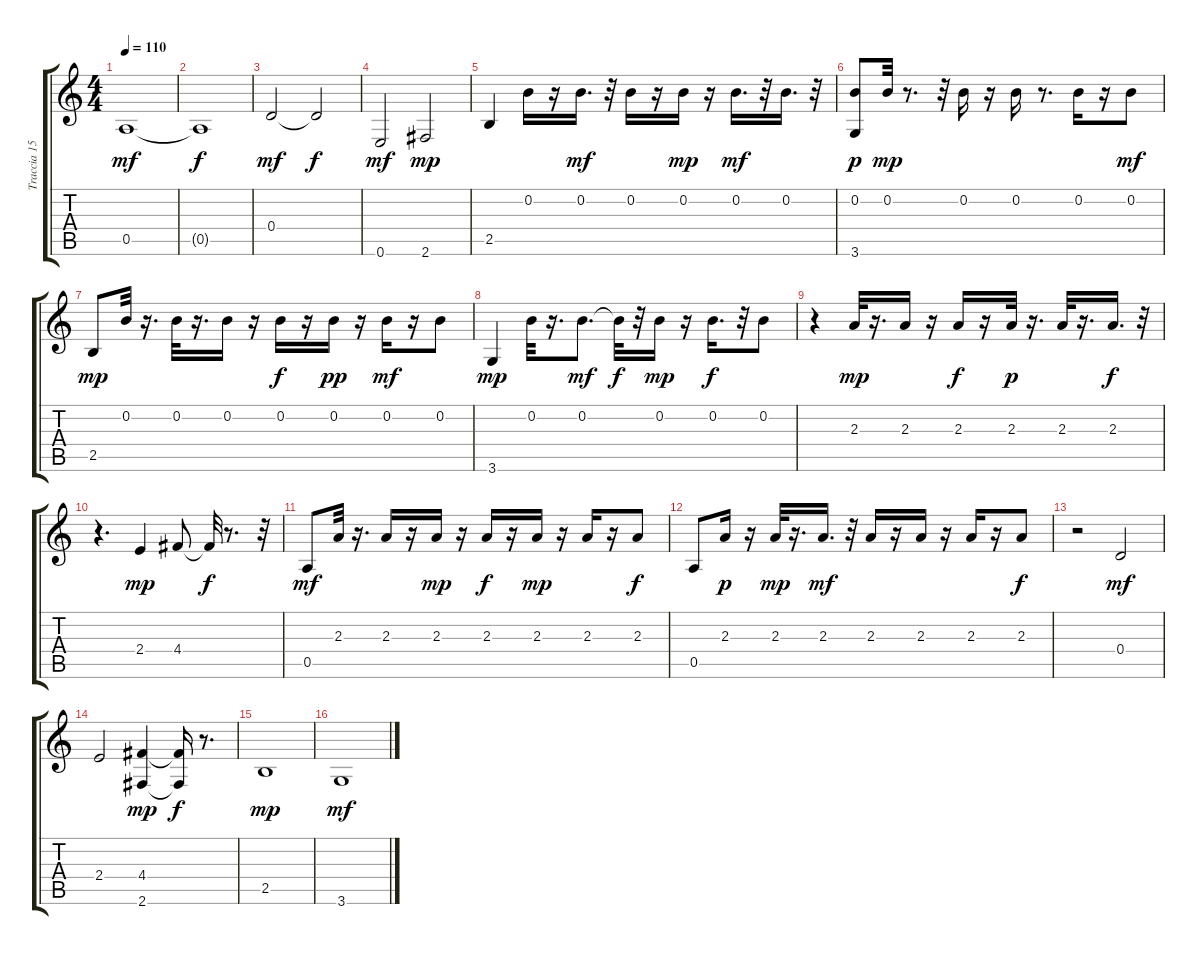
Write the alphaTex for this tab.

\track ("Traccia 15" "Traccia 15") {instrument distortionguitar}
\staff {score tabs}
\tuning (E4 B3 G3 D3 A2 E2) {hide}
\ts (4 4)
\tempo 110
\clef g2
\ks c
0.5.1{dy mf} |
0.5{t}.1{dy f} |
0.4.2{dy mf} 0.4{t}.2{dy f} |
0.6.2{dy mf} 2.6.2{dy mp} |
2.5.4 0.2.16 r.16 0.2.16{d dy mf} r.32 0.2.16 r.16 0.2.16{dy mp} r.16 0.2.16{d dy mf} r.32 0.2.16{d} r.32 |
(0.2 3.6).8{dy p} 0.2.32{dy mp} r.8{d} r.32 0.2.16 r.16 0.2.16 r.8{d} 0.2.16 r.16 0.2.8{dy mf} |
2.5.8{dy mp} 0.2.32 r.16{d} 0.2.32 r.16{d} 0.2.16 r.16 0.2.16{dy f} r.16 0.2.16{dy pp} r.16 0.2.16{dy mf} r.16 0.2.8 |
3.6.4{dy mp} 0.2.32 r.16{d} 0.2.8{d dy mf} 0.2{t}.32{dy f} r.32 0.2.16{dy mp} r.16 0.2.16{d dy f} r.32 0.2.8 |
r.4 2.3.32{dy mp} r.16{d} 2.3.16 r.16 2.3.16{dy f} r.16 2.3.32{dy p} r.16{d} 2.3.32 r.16{d} 2.3.16{d dy f} r.32 |
r.4{d} 2.4.4{dy mp} 4.4.8 4.4{t}.32{dy f} r.8{d} r.32 |
0.5.8{dy mf} 2.3.32 r.16{d} 2.3.16 r.16 2.3.16{dy mp} r.16 2.3.16{dy f} r.16 2.3.16{dy mp} r.16 2.3.16 r.16 2.3.8{dy f} |
0.5.8 2.3.16{dy p} r.16 2.3.32{dy mp} r.16{d} 2.3.16{d dy mf} r.32 2.3.16 r.16 2.3.16 r.16 2.3.16 r.16 2.3.8{dy f} |
r.2 0.4.2{dy mf} |
2.4.2 (4.4 2.6).4{dy mp} (4.4{t} 2.6{t}).16{dy f} r.8{d} |
2.5.1{dy mp} |
3.6.1{dy mf}
